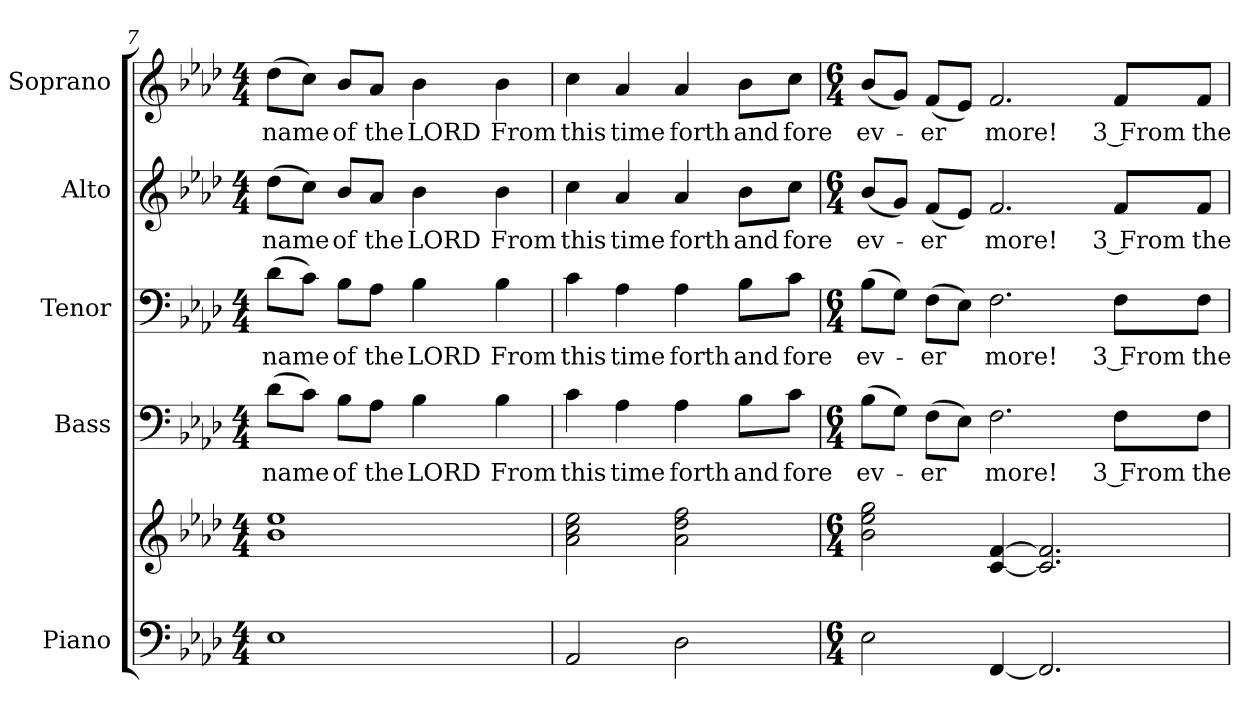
**kern	**kern	**kern	**text	**kern	**text	**kern	**text	**kern	**text
*part5	*part5	*part4	*part4	*part3	*part3	*part2	*part2	*part1	*part1
*staff6	*staff5	*staff4	*staff4	*staff3	*staff3	*staff2	*staff2	*staff1	*staff1
*I"Piano	*	*I"Bass	*	*I"Tenor	*	*I"Alto	*	*I"Soprano	*
*I'Pno.	*	*I'B.	*	*I'T.	*	*I'A.	*	*I'S.	*
*clefF4	*clefG2	*clefF4	*	*clefF4	*	*clefG2	*	*clefG2	*
*k[b-e-a-d-]	*k[b-e-a-d-]	*k[b-e-a-d-]	*	*k[b-e-a-d-]	*	*k[b-e-a-d-]	*	*k[b-e-a-d-]	*
*A-:	*A-:	*A-:	*	*A-:	*	*A-:	*	*A-:	*
*M4/4	*M4/4	*M4/4	*	*M4/4	*	*M4/4	*	*M4/4	*
=7	=7	=7	=7	=7	=7	=7	=7	=7	=7
!	!	!	!LO:LY:b:color=#000000	!	!	!	!	!	!
!	!	!	!	!	!LO:LY:b:color=#000000	!	!	!	!
!	!	!	!	!	!	!	!LO:LY:b:color=#000000	!	!
!	!	!	!	!	!	!	!	!	!LO:LY:b:color=#000000
1E-i	1b-i 1ee-i	(8d-i\L	name	(8d-i\L	name	(8dd-i\L	name	(8dd-i\L	name
.	.	8ci\J)	.	8ci\J)	.	8cci\J)	.	8cci\J)	.
!	!	!	!LO:LY:b:color=#000000	!	!	!	!	!	!
!	!	!	!	!	!LO:LY:b:color=#000000	!	!	!	!
!	!	!	!	!	!	!	!LO:LY:b:color=#000000	!	!
!	!	!	!	!	!	!	!	!	!LO:LY:b:color=#000000
.	.	8B-i\L	of	8B-i\L	of	8b-i/L	of	8b-i/L	of
!	!	!	!LO:LY:b:color=#000000	!	!	!	!	!	!
!	!	!	!	!	!LO:LY:b:color=#000000	!	!	!	!
!	!	!	!	!	!	!	!LO:LY:b:color=#000000	!	!
!	!	!	!	!	!	!	!	!	!LO:LY:b:color=#000000
.	.	8A-i\J	the	8A-i\J	the	8a-i/J	the	8a-i/J	the
!	!	!	!LO:LY:b:color=#000000	!	!	!	!	!	!
!	!	!	!	!	!LO:LY:b:color=#000000	!	!	!	!
!	!	!	!	!	!	!	!LO:LY:b:color=#000000	!	!
!	!	!	!	!	!	!	!	!	!LO:LY:b:color=#000000
.	.	4B-i\	LORD	4B-i\	LORD	4b-i\	LORD	4b-i\	LORD
!	!	!	!LO:LY:b:color=#000000	!	!	!	!	!	!
!	!	!	!	!	!LO:LY:b:color=#000000	!	!	!	!
!	!	!	!	!	!	!	!LO:LY:b:color=#000000	!	!
!	!	!	!	!	!	!	!	!	!LO:LY:b:color=#000000
.	.	4B-i\	From	4B-i\	From	4b-i\	From	4b-i\	From
!!LO:PB:g=z
=8	=8	=8	=8	=8	=8	=8	=8	=8	=8
!	!	!	!LO:LY:b:color=#000000	!	!	!	!	!	!
!	!	!	!	!	!LO:LY:b:color=#000000	!	!	!	!
!	!	!	!	!	!	!	!LO:LY:b:color=#000000	!	!
!	!	!	!	!	!	!	!	!	!LO:LY:b:color=#000000
2AA-i/	2a-i\ 2cci 2ee-i	4ci\	this	4ci\	this	4cci\	this	4cci\	this
!	!	!	!LO:LY:b:color=#000000	!	!	!	!	!	!
!	!	!	!	!	!LO:LY:b:color=#000000	!	!	!	!
!	!	!	!	!	!	!	!LO:LY:b:color=#000000	!	!
!	!	!	!	!	!	!	!	!	!LO:LY:b:color=#000000
.	.	4A-i\	time	4A-i\	time	4a-i/	time	4a-i/	time
!	!	!	!LO:LY:b:color=#000000	!	!	!	!	!	!
!	!	!	!	!	!LO:LY:b:color=#000000	!	!	!	!
!	!	!	!	!	!	!	!LO:LY:b:color=#000000	!	!
!	!	!	!	!	!	!	!	!	!LO:LY:b:color=#000000
2D-i\	2a-i\ 2dd-i 2ffi	4A-i\	forth	4A-i\	forth	4a-i/	forth	4a-i/	forth
!	!	!	!LO:LY:b:color=#000000	!	!	!	!	!	!
!	!	!	!	!	!LO:LY:b:color=#000000	!	!	!	!
!	!	!	!	!	!	!	!LO:LY:b:color=#000000	!	!
!	!	!	!	!	!	!	!	!	!LO:LY:b:color=#000000
.	.	8B-i\L	and	8B-i\L	and	8b-i\L	and	8b-i\L	and
!	!	!	!LO:LY:b:color=#000000	!	!	!	!	!	!
!	!	!	!	!	!LO:LY:b:color=#000000	!	!	!	!
!	!	!	!	!	!	!	!LO:LY:b:color=#000000	!	!
!	!	!	!	!	!	!	!	!	!LO:LY:b:color=#000000
.	.	8ci\J	fore	8ci\J	fore	8cci\J	fore	8cci\J	fore
=9	=9	=9	=9	=9	=9	=9	=9	=9	=9
*M6/4	*M6/4	*M6/4	*	*M6/4	*	*M6/4	*	*M6/4	*
!	!	!	!LO:LY:b:color=#000000	!	!	!	!	!	!
!	!	!	!	!	!LO:LY:b:color=#000000	!	!	!	!
!	!	!	!	!	!	!	!LO:LY:b:color=#000000	!	!
!	!	!	!	!	!	!	!	!	!LO:LY:b:color=#000000
2E-i\	2b-i\ 2ee-i 2ggi	(8B-i\L	ev-	(8B-i\L	ev-	(8b-i/L	ev-	(8b-i/L	ev-
.	.	8Gi\J)	.	8Gi\J)	.	8gi/J)	.	8gi/J)	.
!	!	!	!LO:LY:b:color=#000000	!	!	!	!	!	!
!	!	!	!	!	!LO:LY:b:color=#000000	!	!	!	!
!	!	!	!	!	!	!	!LO:LY:b:color=#000000	!	!
!	!	!	!	!	!	!	!	!	!LO:LY:b:color=#000000
.	.	(8Fi\L	-er	(8Fi\L	-er	(8fi/L	-er	(8fi/L	-er
.	.	8E-i\J)	.	8E-i\J)	.	8e-i/J)	.	8e-i/J)	.
!	!	!	!LO:LY:b:color=#000000	!	!	!	!	!	!
!	!	!	!	!	!LO:LY:b:color=#000000	!	!	!	!
!	!	!	!	!	!	!	!LO:LY:b:color=#000000	!	!
!	!	!	!	!	!	!	!	!	!LO:LY:b:color=#000000
[<4FFi/	[<4ci/ [>4fi	2.Fi\	more!	2.Fi\	more!	2.fi/	more!	2.fi/	more!
2.FFi/]	2.ci/] 2.fi]	.	.	.	.	.	.	.	.
!	!	!	!LO:LY:b:color=#000000	!	!	!	!	!	!
!	!	!	!	!	!LO:LY:b:color=#000000	!	!	!	!
!	!	!	!	!	!	!	!LO:LY:b:color=#000000	!	!
!	!	!	!	!	!	!	!	!	!LO:LY:b:color=#000000
.	.	8Fi\L	3 From	8Fi\L	3 From	8fi/L	3 From	8fi/L	3 From
!	!	!	!LO:LY:b:color=#000000	!	!	!	!	!	!
!	!	!	!	!	!LO:LY:b:color=#000000	!	!	!	!
!	!	!	!	!	!	!	!LO:LY:b:color=#000000	!	!
!	!	!	!	!	!	!	!	!	!LO:LY:b:color=#000000
.	.	8Fi\J	the	8Fi\J	the	8fi/J	the	8fi/J	the
=	=	=	=	=	=	=	=	=	=
*-	*-	*-	*-	*-	*-	*-	*-	*-	*-
